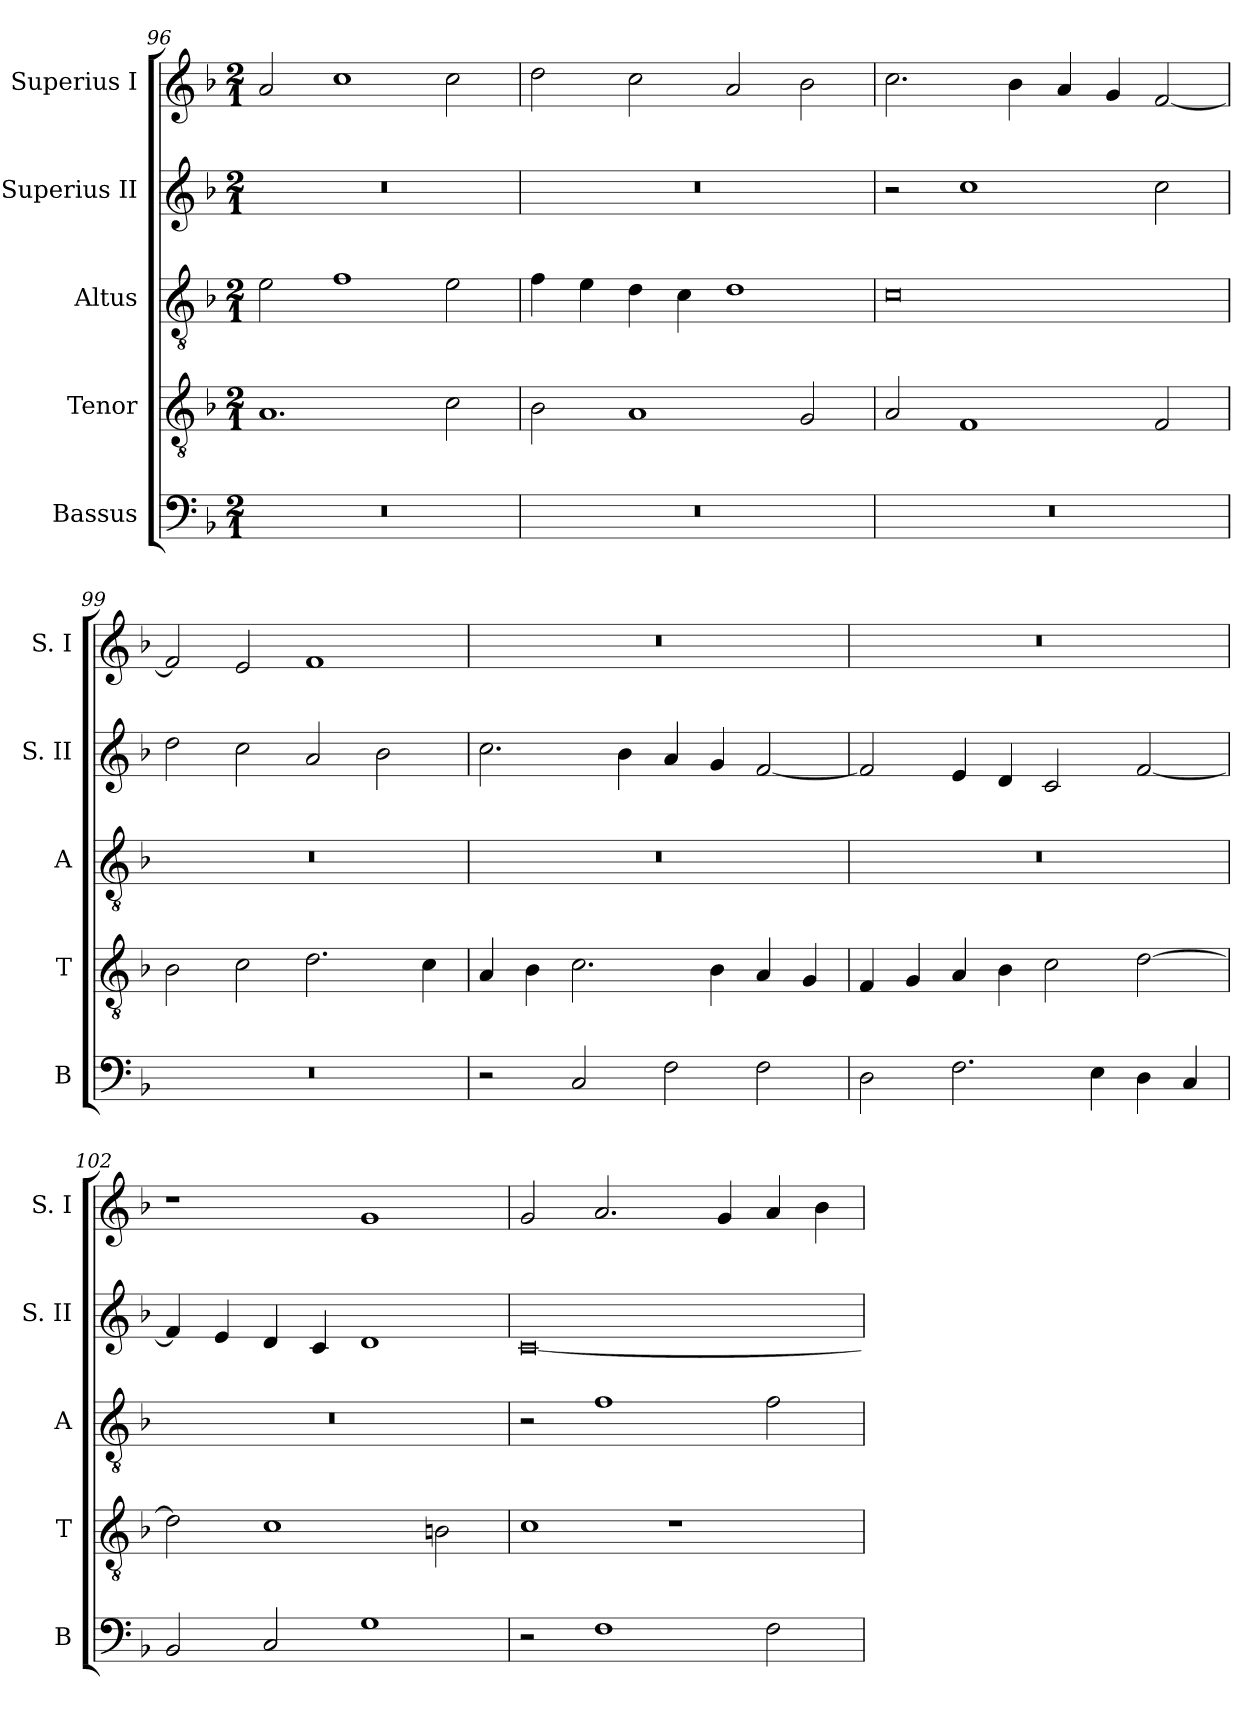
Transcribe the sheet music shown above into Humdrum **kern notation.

**kern	**kern	**kern	**kern	**kern
*part5	*part4	*part3	*part2	*part1
*staff5	*staff4	*staff3	*staff2	*staff1
*I"Bassus	*I"Tenor	*I"Altus	*I"Superius II	*I"Superius I
*I'B	*I'T	*I'A	*I'S. II	*I'S. I
*clefF4	*clefGv2	*clefGv2	*clefG2	*clefG2
*k[b-]	*k[b-]	*k[b-]	*k[b-]	*k[b-]
*F:	*F:	*F:	*F:	*F:
*M2/1	*M2/1	*M2/1	*M2/1	*M2/1
=96	=96	=96	=96	=96
0r	1.A	2e	0r	2a
.	.	1f	.	1cc
.	2c	2e	.	2cc
=97	=97	=97	=97	=97
0r	2B-	4f	0r	2dd
.	.	4e	.	.
.	1A	4d	.	2cc
.	.	4c	.	.
.	.	1d	.	2a
.	2G	.	.	2b-
=98	=98	=98	=98	=98
0r	2A	0c	2r	2.cc
.	1F	.	1cc	.
.	.	.	.	4b-
.	.	.	.	4a
.	.	.	.	4g
.	2F	.	2cc	[2f
=99	=99	=99	=99	=99
0r	2B-	0r	2dd	2f]
.	2c	.	2cc	2e
.	2.d	.	2a	1f
.	.	.	2b-	.
.	4c	.	.	.
=100	=100	=100	=100	=100
2r	4A	0r	2.cc	0r
.	4B-	.	.	.
2C	2.c	.	.	.
.	.	.	4b-	.
2F	.	.	4a	.
.	4B-	.	4g	.
2F	4A	.	[2f	.
.	4G	.	.	.
=101	=101	=101	=101	=101
2D	4F	0r	2f]	0r
.	4G	.	.	.
2.F	4A	.	4e	.
.	4B-	.	4d	.
.	2c	.	2c	.
4E	.	.	.	.
4D	[2d	.	[2f	.
4C	.	.	.	.
=102	=102	=102	=102	=102
2BB-	2d]	0r	4f]	1r
.	.	.	4e	.
2C	1c	.	4d	.
.	.	.	4c	.
1G	.	.	1d	1g
.	2Bn	.	.	.
=103	=103	=103	=103	=103
2r	1c	2r	[0c	2g
1F	.	1f	.	2.a
.	1r	.	.	.
.	.	.	.	4g
2F	.	2f	.	4a
.	.	.	.	4b-
=	=	=	=	=
*-	*-	*-	*-	*-
